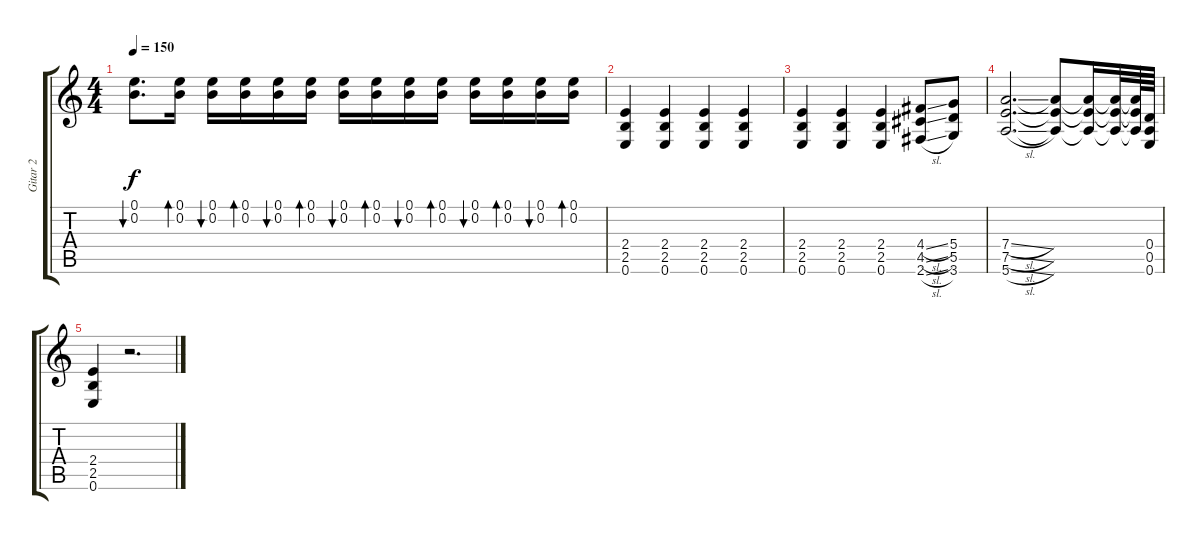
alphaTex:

\track ("Gitar 2" "Gitar 2") {instrument overdrivenguitar}
\staff {score tabs}
\tuning (E4 B3 G3 D3 A2 E2) {hide}
\ts (4 4)
\tempo 150
\clef g2
\ks c
(0.1 0.2).8{d bu 480 dy f} (0.1 0.2).16{bd 480} (0.1 0.2).16{bu 480} (0.1 0.2).16{bd 480} (0.1 0.2).16{bu 480} (0.1 0.2).16{bd 480} (0.1 0.2).16{bu 480} (0.1 0.2).16{bd 480} (0.1 0.2).16{bu 480} (0.1 0.2).16{bd 480} (0.1 0.2).16{bu 480} (0.1 0.2).16{bd 480} (0.1 0.2).16{bu 480} (0.1 0.2).16{bd 480} |
(2.4 2.5 0.6).4 (2.4 2.5 0.6).4 (2.4 2.5 0.6).4 (2.4 2.5 0.6).4 |
(2.4 2.5 0.6).4 (2.4 2.5 0.6).4 (2.4 2.5 0.6).4 (4.4{sl} 4.5{sl} 2.6{sl}).8 (5.4 5.5 3.6).8 |
(7.4{sl} 7.5{sl} 5.6{sl}).2{d} (7.4{t} 7.5{t} 5.6{t}).8 (7.4{t} 7.5{t} 5.6{t}).16 (7.4{t} 7.5{t} 5.6{t}).32 (7.4{t} 7.5{t} 5.6{t}).64 (0.4 0.5 0.6).64{volume 0} |
(2.4 2.5 0.6).4{volume 16} r.2{d}
